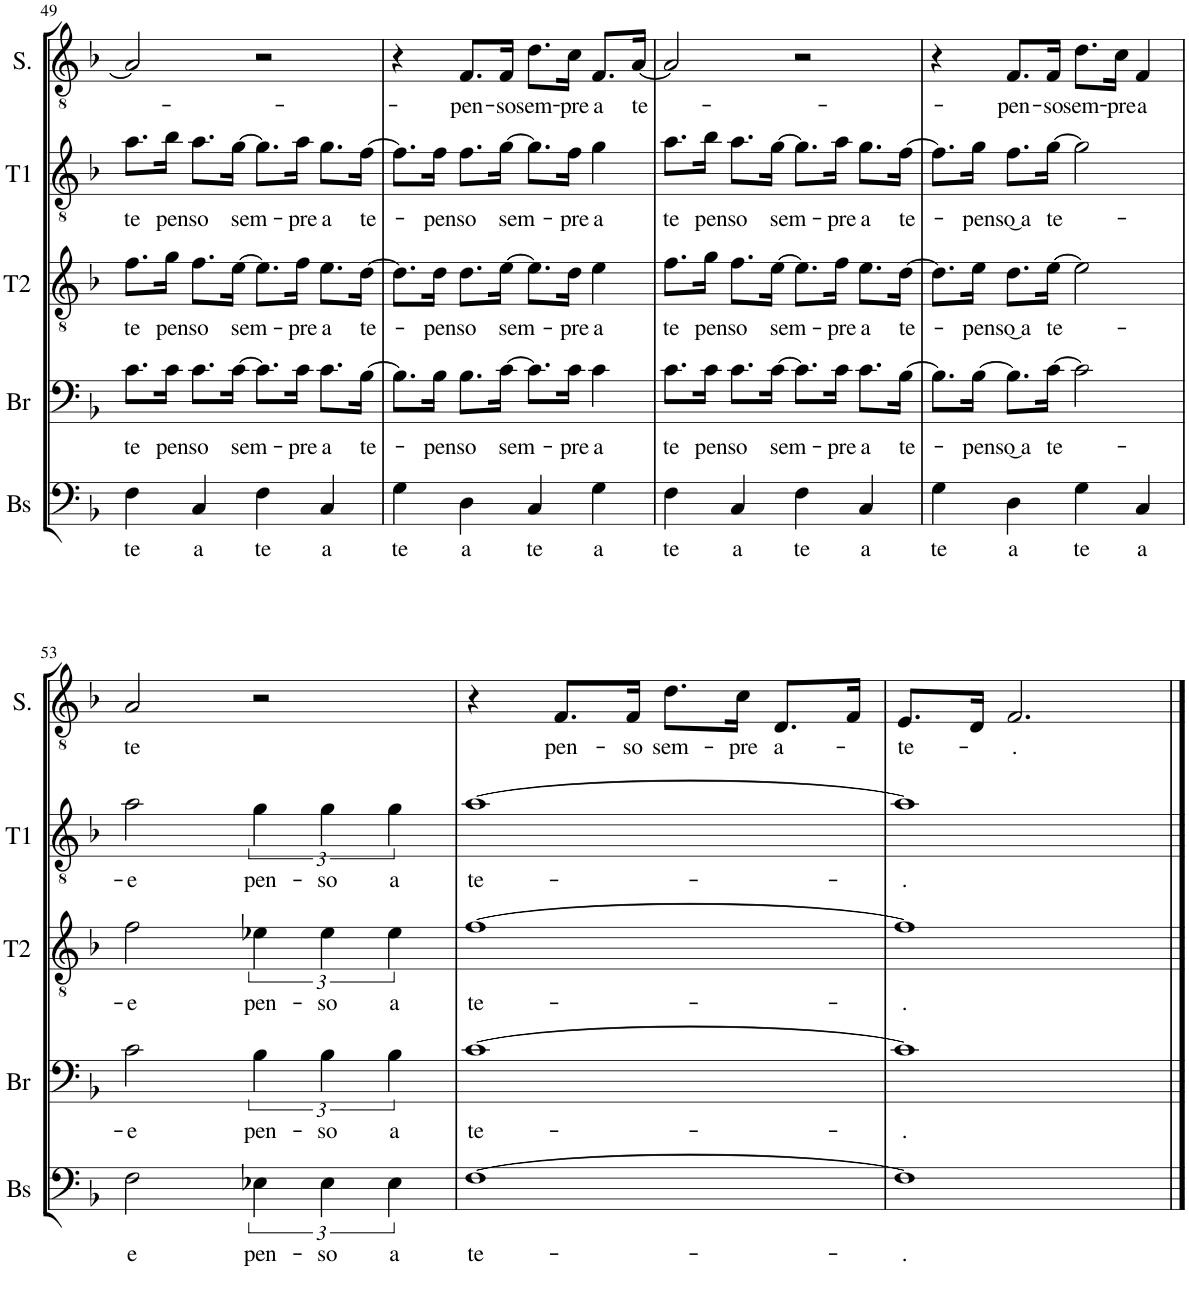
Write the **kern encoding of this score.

**kern	**text	**kern	**text	**kern	**text	**kern	**text	**kern	**text
*part5	*part5	*part4	*part4	*part3	*part3	*part2	*part2	*part1	*part1
*staff5	*staff5	*staff4	*staff4	*staff3	*staff3	*staff2	*staff2	*staff1	*staff1
*I"Bass	*	*I"Bar	*	*I"T2	*	*I"T1	*	*I"So	*
*I'Bs	*	*I'Br	*	*I'T2	*	*I'T1	*	*I'S.	*
!!LO:PB:g=z
*clefF4	*	*clefF4	*	*clefGv2	*	*clefGv2	*	*clefGv2	*
*Trd7c12	*	*	*	*	*	*	*	*	*
*k[b-]	*	*k[b-]	*	*k[b-]	*	*k[b-]	*	*k[b-]	*
*M4/4	*	*M4/4	*	*M4/4	*	*M4/4	*	*M4/4	*
*met(c)	*	*met(c)	*	*met(c)	*	*met(c)	*	*met(c)	*
=49	=49	=49	=49	=49	=49	=49	=49	=49	=49
!	!LO:LY:b	!	!LO:LY:b	!	!LO:LY:b	!	!LO:LY:b	!	!
4F\	te	8.c\L	te	8.f\L	te	8.a\L	te	2A/]	.
!	!	!	!LO:LY:b	!	!LO:LY:b	!	!LO:LY:b	!	!
.	.	16c\Jk	pen-	16g\Jk	pen-	16b-\Jk	pen-	.	.
!	!LO:LY:b	!	!LO:LY:b	!	!LO:LY:b	!	!LO:LY:b	!	!
4C/	a	8.c\L	-so	8.f\L	-so	8.a\L	-so	.	.
!	!	!	!LO:LY:b	!	!LO:LY:b	!	!LO:LY:b	!	!
.	.	[16c\Jk	sem-	[16e\Jk	sem-	[16g\Jk	sem-	.	.
!	!LO:LY:b	!	!	!	!	!	!	!	!
4F\	te	8.c\L]	.	8.e\L]	.	8.g\L]	.	2r	.
!	!	!	!LO:LY:b	!	!LO:LY:b	!	!LO:LY:b	!	!
.	.	16c\Jk	-pre	16f\Jk	-pre	16a\Jk	-pre	.	.
!	!LO:LY:b	!	!LO:LY:b	!	!LO:LY:b	!	!LO:LY:b	!	!
4C/	a	8.c\L	a	8.e\L	a	8.g\L	a	.	.
!	!	!	!LO:LY:b	!	!LO:LY:b	!	!LO:LY:b	!	!
.	.	[16B-\Jk	te-	[16d\Jk	te-	[16f\Jk	te-	.	.
=50	=50	=50	=50	=50	=50	=50	=50	=50	=50
!	!LO:LY:b	!	!	!	!	!	!	!	!
4G\	te	8.B-\L]	.	8.d\L]	.	8.f\L]	.	4r	.
!	!	!	!LO:LY:b	!	!LO:LY:b	!	!LO:LY:b	!	!
.	.	16B-\Jk	-pen-	16d\Jk	-pen-	16f\Jk	-pen-	.	.
!	!LO:LY:b	!	!LO:LY:b	!	!LO:LY:b	!	!LO:LY:b	!	!LO:LY:b
4D\	a	8.B-\L	-so	8.d\L	-so	8.f\L	-so	8.F/L	-pen-
!	!	!	!LO:LY:b	!	!LO:LY:b	!	!LO:LY:b	!	!LO:LY:b
.	.	[16c\Jk	sem-	[16e\Jk	sem-	[16g\Jk	sem-	16F/Jk	-so
!	!LO:LY:b	!	!	!	!	!	!	!	!LO:LY:b
4C/	te	8.c\L]	.	8.e\L]	.	8.g\L]	.	8.d\L	sem-
!	!	!	!LO:LY:b	!	!LO:LY:b	!	!LO:LY:b	!	!LO:LY:b
.	.	16c\Jk	-pre	16d\Jk	-pre	16f\Jk	-pre	16c\Jk	-pre
!	!LO:LY:b	!	!LO:LY:b	!	!LO:LY:b	!	!LO:LY:b	!	!LO:LY:b
4G\	a	4c\	a	4e\	a	4g\	a	8.F/L	a
!	!	!	!	!	!	!	!	!	!LO:LY:b
.	.	.	.	.	.	.	.	[16A/Jk	te-
=51	=51	=51	=51	=51	=51	=51	=51	=51	=51
!	!LO:LY:b	!	!LO:LY:b	!	!LO:LY:b	!	!LO:LY:b	!	!
4F\	te	8.c\L	te	8.f\L	te	8.a\L	te	2A/]	.
!	!	!	!LO:LY:b	!	!LO:LY:b	!	!LO:LY:b	!	!
.	.	16c\Jk	pen-	16g\Jk	pen-	16b-\Jk	pen-	.	.
!	!LO:LY:b	!	!LO:LY:b	!	!LO:LY:b	!	!LO:LY:b	!	!
4C/	a	8.c\L	-so	8.f\L	-so	8.a\L	-so	.	.
!	!	!	!LO:LY:b	!	!LO:LY:b	!	!LO:LY:b	!	!
.	.	[16c\Jk	sem-	[16e\Jk	sem-	[16g\Jk	sem-	.	.
!	!LO:LY:b	!	!	!	!	!	!	!	!
4F\	te	8.c\L]	.	8.e\L]	.	8.g\L]	.	2r	.
!	!	!	!LO:LY:b	!	!LO:LY:b	!	!LO:LY:b	!	!
.	.	16c\Jk	-pre	16f\Jk	-pre	16a\Jk	-pre	.	.
!	!LO:LY:b	!	!LO:LY:b	!	!LO:LY:b	!	!LO:LY:b	!	!
4C/	a	8.c\L	a	8.e\L	a	8.g\L	a	.	.
!	!	!	!LO:LY:b	!	!LO:LY:b	!	!LO:LY:b	!	!
.	.	[16B-\Jk	te-	[16d\Jk	te-	[16f\Jk	te-	.	.
=52	=52	=52	=52	=52	=52	=52	=52	=52	=52
!	!LO:LY:b	!	!	!	!	!	!	!	!
4G\	te	8.B-\L]	.	8.d\L]	.	8.f\L]	.	4r	.
!	!	!	!LO:LY:b	!	!LO:LY:b	!	!LO:LY:b	!	!
.	.	[16B-\Jk	-pen-	16e\Jk	-pen-	16g\Jk	-pen-	.	.
!	!LO:LY:b	!	!LO:LY:b	!	!LO:LY:b	!	!LO:LY:b	!	!LO:LY:b
4D\	a	8.B-\L]	-so͜ a	8.d\L	-so͜ a	8.f\L	-so͜ a	8.F/L	-pen-
!	!	!	!LO:LY:b	!	!LO:LY:b	!	!LO:LY:b	!	!LO:LY:b
.	.	[16c\Jk	te-	[16e\Jk	te-	[16g\Jk	te-	16F/Jk	-so
!	!LO:LY:b	!	!	!	!	!	!	!	!LO:LY:b
4G\	te	2c\]	.	2e\]	.	2g\]	.	8.d\L	sem-
!	!	!	!	!	!	!	!	!	!LO:LY:b
.	.	.	.	.	.	.	.	16c\Jk	-pre
!	!LO:LY:b	!	!	!	!	!	!	!	!LO:LY:b
4C/	a	.	.	.	.	.	.	4F/	a
!!LO:LB:g=z
=53	=53	=53	=53	=53	=53	=53	=53	=53	=53
!	!LO:LY:b	!	!LO:LY:b	!	!LO:LY:b	!	!LO:LY:b	!	!LO:LY:b
2F\	-e	2c\	-e	2f\	-e	2a\	-e	2A/	te
!	!LO:LY:b	!	!LO:LY:b	!	!LO:LY:b	!	!LO:LY:b	!	!
6E-X\	pen-	6B-\	pen-	6e-X\	pen-	6g\	pen-	2r	.
!	!LO:LY:b	!	!LO:LY:b	!	!LO:LY:b	!	!LO:LY:b	!	!
6E-\	-so	6B-\	-so	6e-\	-so	6g\	-so	.	.
!	!LO:LY:b	!	!LO:LY:b	!	!LO:LY:b	!	!LO:LY:b	!	!
6E-\	a	6B-\	a	6e-\	a	6g\	a	.	.
=54	=54	=54	=54	=54	=54	=54	=54	=54	=54
!	!LO:LY:b	!	!LO:LY:b	!	!LO:LY:b	!	!LO:LY:b	!	!
[1F	te-	[1c	te-	[1f	te-	[1a	te-	4r	.
!	!	!	!	!	!	!	!	!	!LO:LY:b
.	.	.	.	.	.	.	.	8.F/L	pen-
!	!	!	!	!	!	!	!	!	!LO:LY:b
.	.	.	.	.	.	.	.	16F/Jk	-so
!	!	!	!	!	!	!	!	!	!LO:LY:b
.	.	.	.	.	.	.	.	8.d\L	sem-
!	!	!	!	!	!	!	!	!	!LO:LY:b
.	.	.	.	.	.	.	.	16c\Jk	-pre
!	!	!	!	!	!	!	!	!	!LO:LY:b
.	.	.	.	.	.	.	.	8.D/L	a-
.	.	.	.	.	.	.	.	16F/Jk	.
=55	=55	=55	=55	=55	=55	=55	=55	=55	=55
!	!LO:LY:b	!	!LO:LY:b	!	!LO:LY:b	!	!LO:LY:b	!	!LO:LY:b
1F]	-.	1c]	-.	1f]	-.	1a]	-.	8.E/L	-te-
.	.	.	.	.	.	.	.	16D/Jk	.
!	!	!	!	!	!	!	!	!	!LO:LY:b
.	.	.	.	.	.	.	.	2.F/	-.
==	==	==	==	==	==	==	==	==	==
*-	*-	*-	*-	*-	*-	*-	*-	*-	*-
